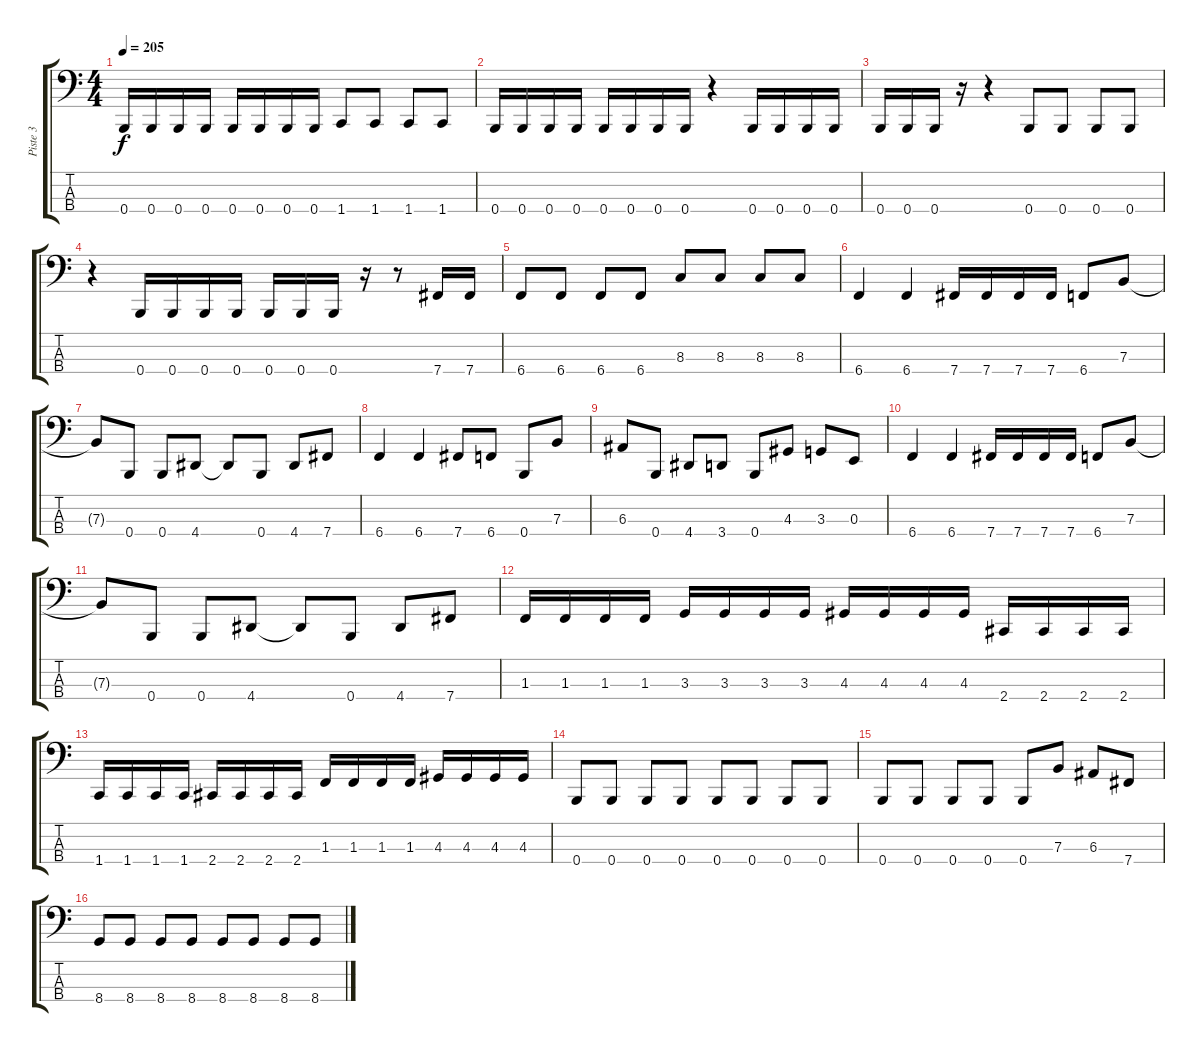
\track ("Piste 3" "Piste 3") {instrument electricbasspick}
\staff {score tabs}
\tuning (D2 A1 E1 B0) {hide}
\ts (4 4)
\tempo 205
\clef f4
\ks c
0.4.16{dy f} 0.4.16 0.4.16 0.4.16 0.4.16 0.4.16 0.4.16 0.4.16 1.4.8 1.4.8 1.4.8 1.4.8 |
0.4.16 0.4.16 0.4.16 0.4.16 0.4.16 0.4.16 0.4.16 0.4.16 r.4 0.4.16 0.4.16 0.4.16 0.4.16 |
0.4.16 0.4.16 0.4.16 r.16 r.4 0.4.8 0.4.8 0.4.8 0.4.8 |
r.4 0.4.16 0.4.16 0.4.16 0.4.16 0.4.16 0.4.16 0.4.16 r.16 r.8 7.4.16 7.4.16 |
6.4.8 6.4.8 6.4.8 6.4.8 8.3.8 8.3.8 8.3.8 8.3.8 |
6.4.4 6.4.4 7.4.16 7.4.16 7.4.16 7.4.16 6.4.8 7.3.8 |
7.3{t}.8 0.4.8 0.4.8 4.4.8 4.4{t}.8 0.4.8 4.4.8 7.4.8 |
6.4.4 6.4.4 7.4.8 6.4.8 0.4.8 7.3.8 |
6.3.8 0.4.8 4.4.8 3.4.8 0.4.8 4.3.8 3.3.8 0.3.8 |
6.4.4 6.4.4 7.4.16 7.4.16 7.4.16 7.4.16 6.4.8 7.3.8 |
7.3{t}.8 0.4.8 0.4.8 4.4.8 4.4{t}.8 0.4.8 4.4.8 7.4.8 |
1.3.16 1.3.16 1.3.16 1.3.16 3.3.16 3.3.16 3.3.16 3.3.16 4.3.16 4.3.16 4.3.16 4.3.16 2.4.16 2.4.16 2.4.16 2.4.16 |
1.4.16 1.4.16 1.4.16 1.4.16 2.4.16 2.4.16 2.4.16 2.4.16 1.3.16 1.3.16 1.3.16 1.3.16 4.3.16 4.3.16 4.3.16 4.3.16 |
0.4.8 0.4.8 0.4.8 0.4.8 0.4.8 0.4.8 0.4.8 0.4.8 |
0.4.8 0.4.8 0.4.8 0.4.8 0.4.8 7.3.8 6.3.8 7.4.8 |
8.4.8 8.4.8 8.4.8 8.4.8 8.4.8 8.4.8 8.4.8 8.4.8
